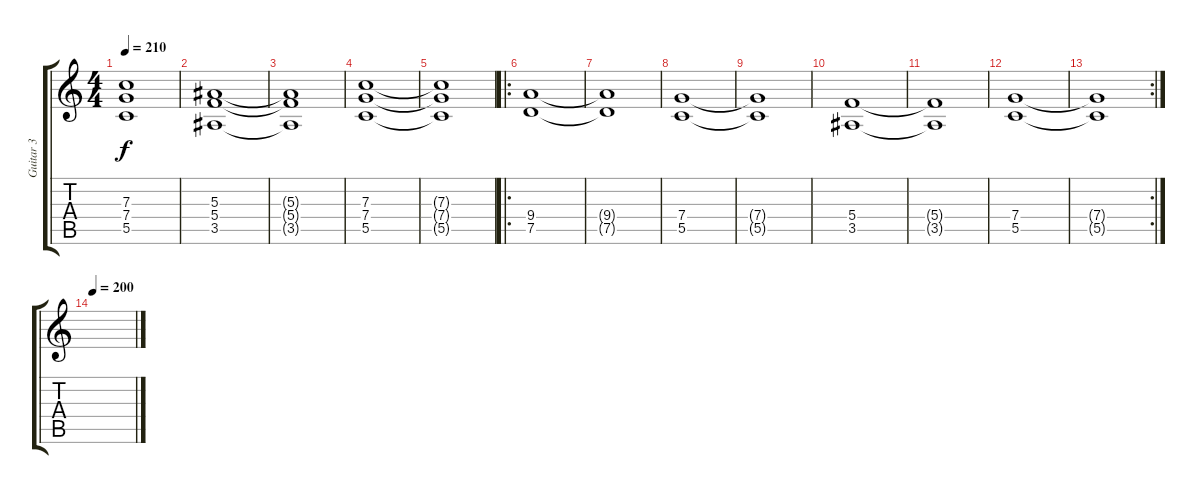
\track ("Guitar 3" "Guitar 3") {instrument overdrivenguitar}
\staff {score tabs}
\tuning (D4 A3 F3 C3 G2 D2) {hide}
\ts (4 4)
\tempo 210
\clef g2
\ks c
(7.3{t} 7.4{t} 5.5{t}).1{dy f} |
(5.3 5.4 3.5).1 |
(5.3{t} 5.4{t} 3.5{t}).1 |
(7.3 7.4 5.5).1 |
(7.3{t} 7.4{t} 5.5{t}).1 |
\ro
(9.4 7.5).1 |
(9.4{t} 7.5{t}).1 |
(7.4 5.5).1 |
(7.4{t} 5.5{t}).1 |
(5.4 3.5).1 |
(5.4{t} 3.5{t}).1 |
(7.4 5.5).1 |
\rc 2
(7.4{t} 5.5{t}).1 |
\tempo 200
